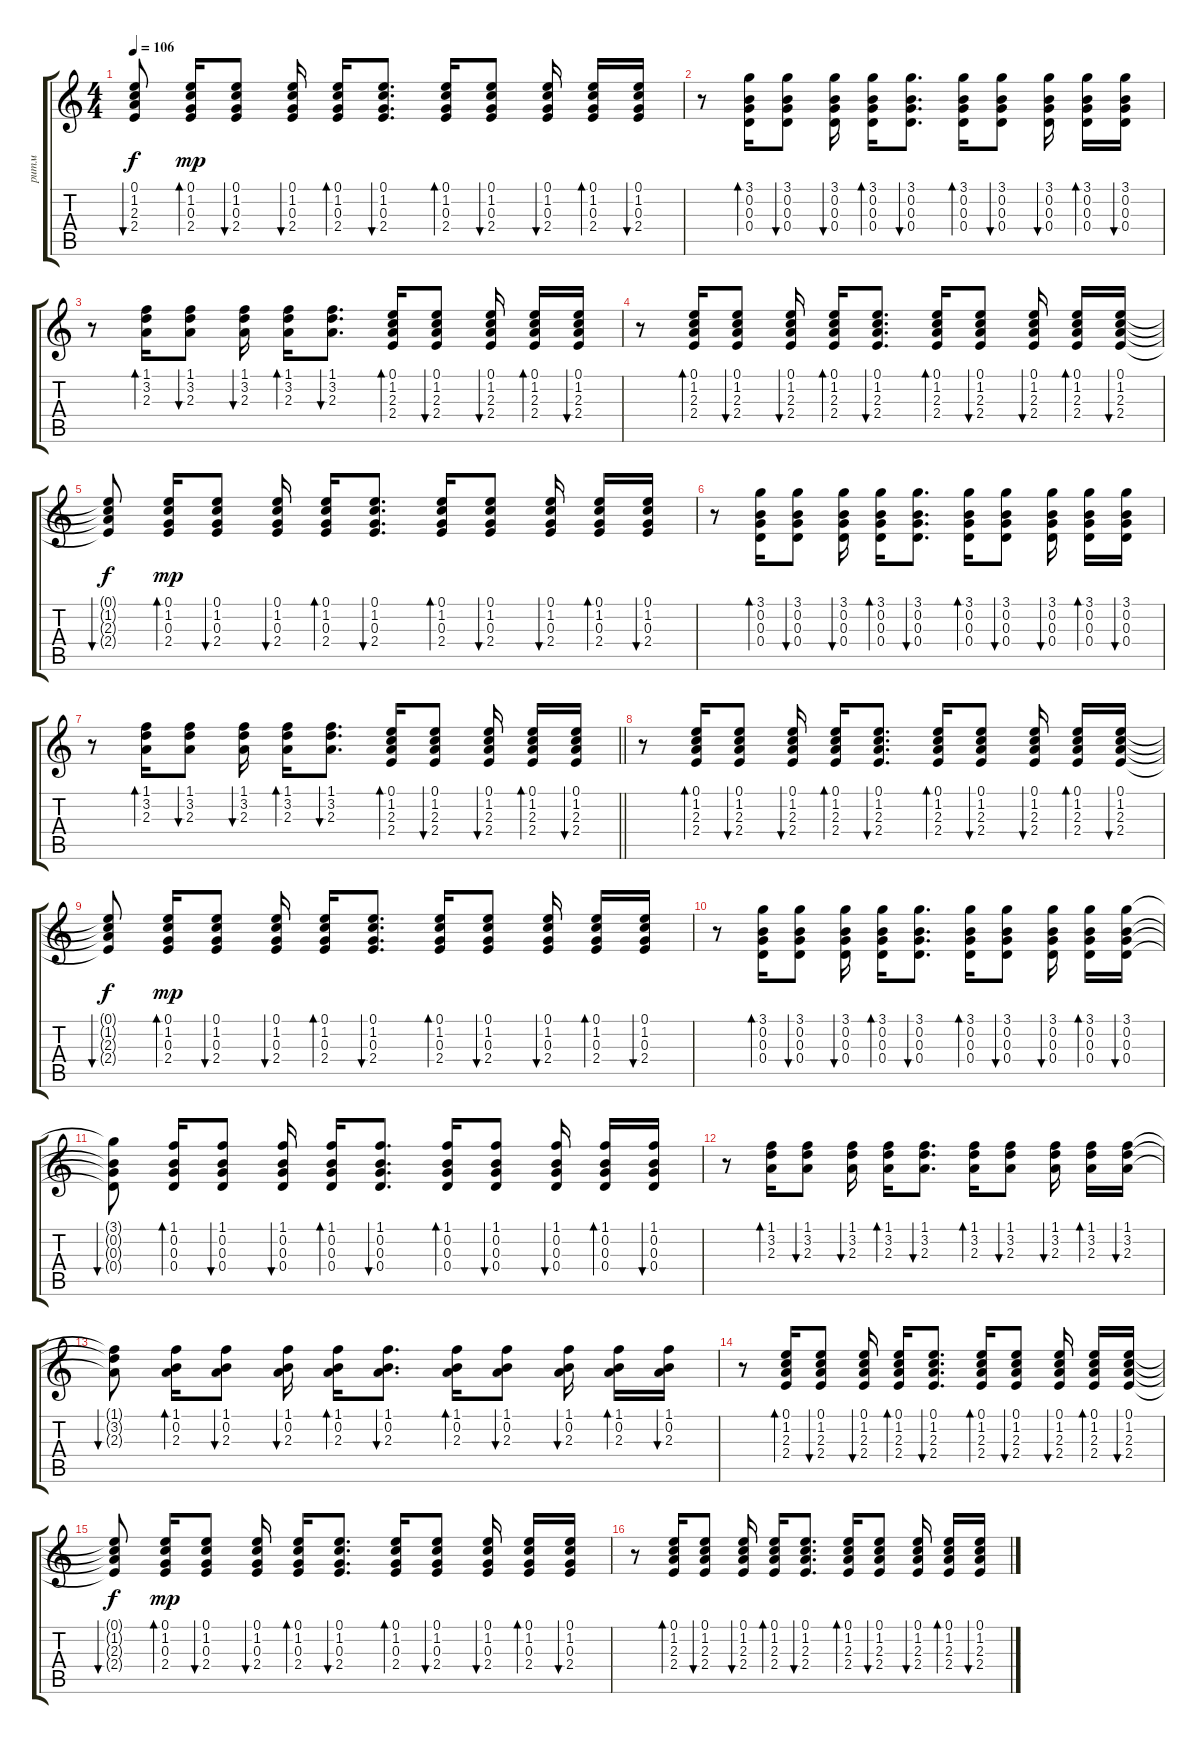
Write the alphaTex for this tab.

\track ("ритм" "ритм") {instrument acousticguitarsteel}
\staff {score tabs}
\tuning (E4 B3 G3 D3 A2 E2) {hide}
\ts (4 4)
\tempo 106
\clef g2
\ks aminor
(0.1{t} 1.2{t} 2.3{t} 2.4{t}).8{bu 60 dy f beam split} (0.1 1.2 0.3 2.4).16{bd 60 dy mp} (0.1 1.2 0.3 2.4).8{bu 60} (0.1 1.2 0.3 2.4).16{bu 60 beam split} (0.1 1.2 0.3 2.4).16{bd 60} (0.1 1.2 0.3 2.4).8{d bu 60} (0.1 1.2 0.3 2.4).16{bd 60} (0.1 1.2 0.3 2.4).8{bu 60} (0.1 1.2 0.3 2.4).16{bu 60 beam split} (0.1 1.2 0.3 2.4).16{bd 60} (0.1 1.2 0.3 2.4).16{bu 60} |
r.8 (3.1 0.2 0.3 0.4).16{bd 60} (3.1 0.2 0.3 0.4).8{bu 60} (3.1 0.2 0.3 0.4).16{bu 60 beam split} (3.1 0.2 0.3 0.4).16{bd 60} (3.1 0.2 0.3 0.4).8{d bu 60} (3.1 0.2 0.3 0.4).16{bd 60} (3.1 0.2 0.3 0.4).8{bu 60} (3.1 0.2 0.3 0.4).16{bu 60 beam split} (3.1 0.2 0.3 0.4).16{bd 60} (3.1 0.2 0.3 0.4).16{bu 60} |
r.8 (1.1 3.2 2.3).16{bd 60} (1.1 3.2 2.3).8{bu 60} (1.1 3.2 2.3).16{bu 60 beam split} (1.1 3.2 2.3).16{bd 60} (1.1 3.2 2.3).8{d bu 60} (0.1 1.2 2.3 2.4).16{bd 60} (0.1 1.2 2.3 2.4).8{bu 60} (0.1 1.2 2.3 2.4).16{bu 60 beam split} (0.1 1.2 2.3 2.4).16{bd 60} (0.1 1.2 2.3 2.4).16{bu 60} |
r.8 (0.1 1.2 2.3 2.4).16{bd 60} (0.1 1.2 2.3 2.4).8{bu 60} (0.1 1.2 2.3 2.4).16{bu 60 beam split} (0.1 1.2 2.3 2.4).16{bd 60} (0.1 1.2 2.3 2.4).8{d bu 60} (0.1 1.2 2.3 2.4).16{bd 60} (0.1 1.2 2.3 2.4).8{bu 60} (0.1 1.2 2.3 2.4).16{bu 60 beam split} (0.1 1.2 2.3 2.4).16{bd 60} (0.1 1.2 2.3 2.4).16{bu 60} |
(0.1{t} 1.2{t} 2.3{t} 2.4{t}).8{bu 60 dy f beam split} (0.1 1.2 0.3 2.4).16{bd 60 dy mp} (0.1 1.2 0.3 2.4).8{bu 60} (0.1 1.2 0.3 2.4).16{bu 60 beam split} (0.1 1.2 0.3 2.4).16{bd 60} (0.1 1.2 0.3 2.4).8{d bu 60} (0.1 1.2 0.3 2.4).16{bd 60} (0.1 1.2 0.3 2.4).8{bu 60} (0.1 1.2 0.3 2.4).16{bu 60 beam split} (0.1 1.2 0.3 2.4).16{bd 60} (0.1 1.2 0.3 2.4).16{bu 60} |
r.8 (3.1 0.2 0.3 0.4).16{bd 60} (3.1 0.2 0.3 0.4).8{bu 60} (3.1 0.2 0.3 0.4).16{bu 60 beam split} (3.1 0.2 0.3 0.4).16{bd 60} (3.1 0.2 0.3 0.4).8{d bu 60} (3.1 0.2 0.3 0.4).16{bd 60} (3.1 0.2 0.3 0.4).8{bu 60} (3.1 0.2 0.3 0.4).16{bu 60 beam split} (3.1 0.2 0.3 0.4).16{bd 60} (3.1 0.2 0.3 0.4).16{bu 60} |
\barLineRight lightlight
r.8 (1.1 3.2 2.3).16{bd 60} (1.1 3.2 2.3).8{bu 60} (1.1 3.2 2.3).16{bu 60 beam split} (1.1 3.2 2.3).16{bd 60} (1.1 3.2 2.3).8{d bu 60} (0.1 1.2 2.3 2.4).16{bd 60} (0.1 1.2 2.3 2.4).8{bu 60} (0.1 1.2 2.3 2.4).16{bu 60 beam split} (0.1 1.2 2.3 2.4).16{bd 60} (0.1 1.2 2.3 2.4).16{bu 60} |
\section ("" "")
r.8 (0.1 1.2 2.3 2.4).16{bd 60} (0.1 1.2 2.3 2.4).8{bu 60} (0.1 1.2 2.3 2.4).16{bu 60 beam split} (0.1 1.2 2.3 2.4).16{bd 60} (0.1 1.2 2.3 2.4).8{d bu 60} (0.1 1.2 2.3 2.4).16{bd 60} (0.1 1.2 2.3 2.4).8{bu 60} (0.1 1.2 2.3 2.4).16{bu 60 beam split} (0.1 1.2 2.3 2.4).16{bd 60} (0.1 1.2 2.3 2.4).16{bu 60} |
(0.1{t} 1.2{t} 2.3{t} 2.4{t}).8{bu 60 dy f beam split} (0.1 1.2 0.3 2.4).16{bd 60 dy mp} (0.1 1.2 0.3 2.4).8{bu 60} (0.1 1.2 0.3 2.4).16{bu 60 beam split} (0.1 1.2 0.3 2.4).16{bd 60} (0.1 1.2 0.3 2.4).8{d bu 60} (0.1 1.2 0.3 2.4).16{bd 60} (0.1 1.2 0.3 2.4).8{bu 60} (0.1 1.2 0.3 2.4).16{bu 60 beam split} (0.1 1.2 0.3 2.4).16{bd 60} (0.1 1.2 0.3 2.4).16{bu 60} |
r.8 (3.1 0.2 0.3 0.4).16{bd 60} (3.1 0.2 0.3 0.4).8{bu 60} (3.1 0.2 0.3 0.4).16{bu 60 beam split} (3.1 0.2 0.3 0.4).16{bd 60} (3.1 0.2 0.3 0.4).8{d bu 60} (3.1 0.2 0.3 0.4).16{bd 60} (3.1 0.2 0.3 0.4).8{bu 60} (3.1 0.2 0.3 0.4).16{bu 60 beam split} (3.1 0.2 0.3 0.4).16{bd 60} (3.1 0.2 0.3 0.4).16{bu 60} |
(3.1{t} 0.2{t} 0.3{t} 0.4{t}).8{bu 60 beam split} (1.1 0.2 0.3 0.4).16{bd 60} (1.1 0.2 0.3 0.4).8{bu 60} (1.1 0.2 0.3 0.4).16{bu 60 beam split} (1.1 0.2 0.3 0.4).16{bd 60} (1.1 0.2 0.3 0.4).8{d bu 60} (1.1 0.2 0.3 0.4).16{bd 60} (1.1 0.2 0.3 0.4).8{bu 60} (1.1 0.2 0.3 0.4).16{bu 60 beam split} (1.1 0.2 0.3 0.4).16{bd 60} (1.1 0.2 0.3 0.4).16{bu 60} |
r.8 (1.1 3.2 2.3).16{bd 60} (1.1 3.2 2.3).8{bu 60} (1.1 3.2 2.3).16{bu 60 beam split} (1.1 3.2 2.3).16{bd 60} (1.1 3.2 2.3).8{d bu 60} (1.1 3.2 2.3).16{bd 60} (1.1 3.2 2.3).8{bu 60} (1.1 3.2 2.3).16{bu 60 beam split} (1.1 3.2 2.3).16{bd 60} (1.1 3.2 2.3).16{bu 60} |
(1.1{t} 3.2{t} 2.3{t}).8{bu 60 beam split} (1.1 0.2 2.3).16{bd 60} (1.1 0.2 2.3).8{bu 60} (1.1 0.2 2.3).16{bu 60 beam split} (1.1 0.2 2.3).16{bd 60} (1.1 0.2 2.3).8{d bu 60 beam split} (1.1 0.2 2.3).16{bd 60} (1.1 0.2 2.3).8{bu 60} (1.1 0.2 2.3).16{bu 60 beam split} (1.1 0.2 2.3).16{bd 60} (1.1 0.2 2.3).16{bu 60} |
r.8 (0.1 1.2 2.3 2.4).16{bd 60} (0.1 1.2 2.3 2.4).8{bu 60} (0.1 1.2 2.3 2.4).16{bu 60 beam split} (0.1 1.2 2.3 2.4).16{bd 60} (0.1 1.2 2.3 2.4).8{d bu 60} (0.1 1.2 2.3 2.4).16{bd 60} (0.1 1.2 2.3 2.4).8{bu 60} (0.1 1.2 2.3 2.4).16{bu 60 beam split} (0.1 1.2 2.3 2.4).16{bd 60} (0.1 1.2 2.3 2.4).16{bu 60} |
(0.1{t} 1.2{t} 2.3{t} 2.4{t}).8{bu 60 dy f beam split} (0.1 1.2 0.3 2.4).16{bd 60 dy mp} (0.1 1.2 0.3 2.4).8{bu 60} (0.1 1.2 0.3 2.4).16{bu 60 beam split} (0.1 1.2 0.3 2.4).16{bd 60} (0.1 1.2 0.3 2.4).8{d bu 60} (0.1 1.2 0.3 2.4).16{bd 60} (0.1 1.2 0.3 2.4).8{bu 60} (0.1 1.2 0.3 2.4).16{bu 60 beam split} (0.1 1.2 0.3 2.4).16{bd 60} (0.1 1.2 0.3 2.4).16{bu 60} |
r.8 (0.1 1.2 2.3 2.4).16{bd 60} (0.1 1.2 2.3 2.4).8{bu 60} (0.1 1.2 2.3 2.4).16{bu 60 beam split} (0.1 1.2 2.3 2.4).16{bd 60} (0.1 1.2 2.3 2.4).8{d bu 60} (0.1 1.2 2.3 2.4).16{bd 60} (0.1 1.2 2.3 2.4).8{bu 60} (0.1 1.2 2.3 2.4).16{bu 60 beam split} (0.1 1.2 2.3 2.4).16{bd 60} (0.1 1.2 2.3 2.4).16{bu 60}
